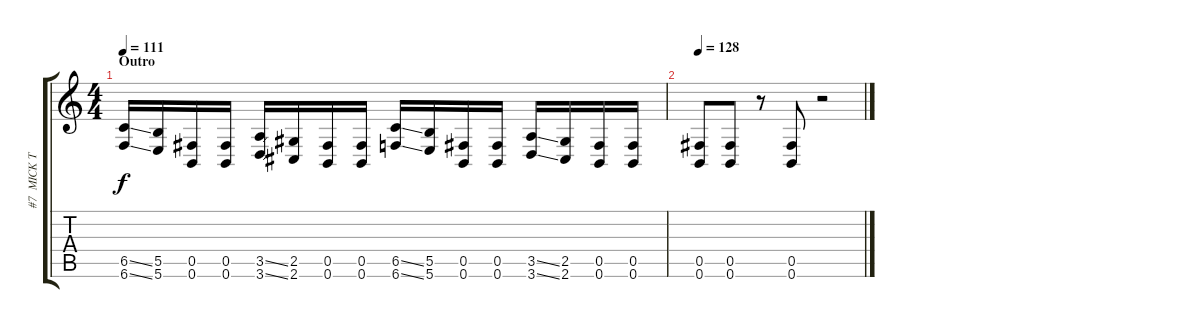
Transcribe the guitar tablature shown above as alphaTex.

\track ("#7  MICK THOMPSON" "#7  MICK T") {instrument distortionguitar}
\staff {score tabs}
\tuning (Db4 Ab3 E3 B2 Gb2 B1) {hide}
\ts (4 4)
\section ("" "Outro")
\tempo 111
\clef g2
\ks c
(6.5{ss} 6.6{ss}).16{dy f volume 14 balance 8} (5.5 5.6).16 (0.5 0.6).16 (0.5 0.6).16 (3.5{ss} 3.6{ss}).16 (2.5 2.6).16 (0.5 0.6).16 (0.5 0.6).16 (6.5{ss} 6.6{ss}).16 (5.5 5.6).16 (0.5 0.6).16 (0.5 0.6).16 (3.5{ss} 3.6{ss}).16 (2.5 2.6).16 (0.5 0.6).16 (0.5 0.6).16 |
\tempo 128
(0.5 0.6).8 (0.5 0.6).8 r.8 (0.5 0.6).8 r.2
